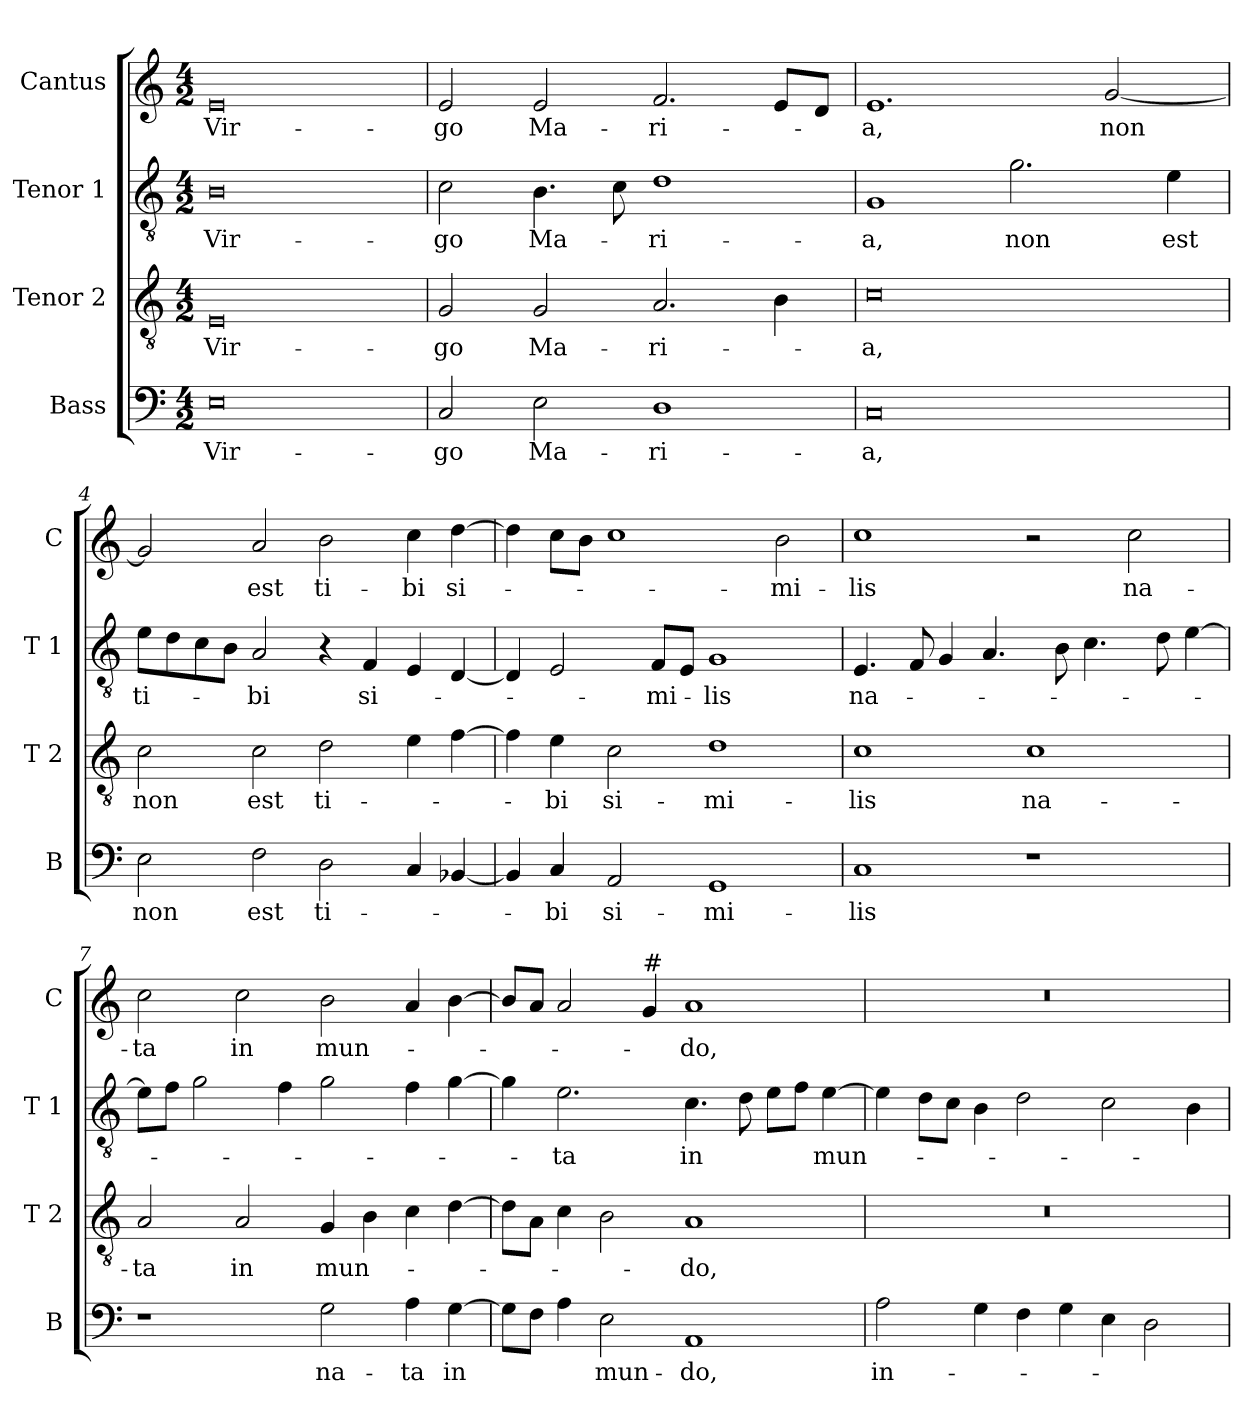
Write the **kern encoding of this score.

**kern	**text	**kern	**text	**kern	**text	**kern	**text
*part4	*part4	*part3	*part3	*part2	*part2	*part1	*part1
*staff4	*staff4	*staff3	*staff3	*staff2	*staff2	*staff1	*staff1
*I"Bass	*	*I"Tenor 2	*	*I"Tenor 1	*	*I"Cantus	*
*I'B	*	*I'T 2	*	*I'T 1	*	*I'C	*
*clefF4	*	*clefGv2	*	*clefGv2	*	*clefG2	*
*k[]	*	*k[]	*	*k[]	*	*k[]	*
*C:	*	*C:	*	*C:	*	*C:	*
*M4/2	*	*M4/2	*	*M4/2	*	*M4/2	*
=1	=1	=1	=1	=1	=1	=1	=1
!	!LO:LY:b	!	!LO:LY:b	!	!LO:LY:b	!	!LO:LY:b
0E	Vir-	0E	Vir-	0B	Vir-	0e	Vir-
=2	=2	=2	=2	=2	=2	=2	=2
!	!LO:LY:b	!	!LO:LY:b	!	!LO:LY:b	!	!LO:LY:b
2C/	-go	2G/	-go	2c\	-go	2e/	-go
!	!LO:LY:b	!	!LO:LY:b	!	!LO:LY:b	!	!LO:LY:b
2E\	Ma-	2G/	Ma-	4.B\	Ma-	2e/	Ma-
.	.	.	.	8c\	.	.	.
!	!LO:LY:b	!	!LO:LY:b	!	!LO:LY:b	!	!LO:LY:b
1D	-ri-	2.A/	-ri-	1d	-ri-	2.f/	-ri-
.	.	4B\	.	.	.	8e/L	.
.	.	.	.	.	.	8d/J	.
=3	=3	=3	=3	=3	=3	=3	=3
!	!LO:LY:b	!	!LO:LY:b	!	!LO:LY:b	!	!LO:LY:b
0C	-a,	0c	-a,	1G	-a,	1.e	-a,
!	!	!	!	!	!LO:LY:b	!	!
.	.	.	.	2.g\	non	.	.
!	!	!	!	!	!	!	!LO:LY:b
.	.	.	.	.	.	[2g/	non
!	!	!	!	!	!LO:LY:b	!	!
.	.	.	.	4e\	est	.	.
=4	=4	=4	=4	=4	=4	=4	=4
!	!LO:LY:b	!	!LO:LY:b	!	!LO:LY:b	!	!
2E\	non	2c\	non	8e\L	ti-	2g/]	.
.	.	.	.	8d\	.	.	.
.	.	.	.	8c\	.	.	.
.	.	.	.	8B\J	.	.	.
!	!LO:LY:b	!	!LO:LY:b	!	!LO:LY:b	!	!LO:LY:b
2F\	est	2c\	est	2A/	-bi	2a/	est
!	!LO:LY:b	!	!LO:LY:b	!	!	!	!LO:LY:b
2D\	ti-	2d\	ti-	4r	.	2b\	ti-
!	!	!	!	!	!LO:LY:b	!	!
.	.	.	.	4F/	si-	.	.
!	!	!	!	!	!	!	!LO:LY:b
4C/	.	4e\	.	4E/	.	4cc\	-bi
!	!	!	!	!	!	!	!LO:LY:b
[4BB-X/	.	[4f\	.	[4D/	.	[4dd\	si-
!!LO:LB:g=z
=5	=5	=5	=5	=5	=5	=5	=5
4BB-/]	.	4f\]	.	4D/]	.	4dd\]	.
!	!LO:LY:b	!	!LO:LY:b	!	!	!	!
4C/	-bi	4e\	-bi	2E/	.	8cc\L	.
.	.	.	.	.	.	8b\J	.
!	!LO:LY:b	!	!LO:LY:b	!	!	!	!
2AA/	si-	2c\	si-	.	.	1cc	.
!	!	!	!	!	!LO:LY:b	!	!
.	.	.	.	8F/L	-mi-	.	.
.	.	.	.	8E/J	.	.	.
!	!LO:LY:b	!	!LO:LY:b	!	!LO:LY:b	!	!
1GG	-mi-	1d	-mi-	1G	-lis	.	.
!	!	!	!	!	!	!	!LO:LY:b
.	.	.	.	.	.	2b\	-mi-
=6	=6	=6	=6	=6	=6	=6	=6
!	!LO:LY:b	!	!LO:LY:b	!	!LO:LY:b	!	!LO:LY:b
1C	-lis	1c	-lis	4.E/	na-	1cc	-lis
.	.	.	.	8F/	.	.	.
.	.	.	.	4G/	.	.	.
.	.	.	.	4.A/	.	.	.
!	!	!	!LO:LY:b	!	!	!	!
1r	.	1c	na-	.	.	2r	.
.	.	.	.	8B\	.	.	.
.	.	.	.	4.c\	.	.	.
!	!	!	!	!	!	!	!LO:LY:b
.	.	.	.	.	.	2cc\	na-
.	.	.	.	8d\	.	.	.
.	.	.	.	[4e\	.	.	.
=7	=7	=7	=7	=7	=7	=7	=7
!	!	!	!LO:LY:b	!	!	!	!LO:LY:b
1r	.	2A/	-ta	8e\L]	.	2cc\	-ta
.	.	.	.	8f\J	.	.	.
.	.	.	.	2g\	.	.	.
!	!	!	!LO:LY:b	!	!	!	!LO:LY:b
.	.	2A/	in	.	.	2cc\	in
.	.	.	.	4f\	.	.	.
!	!LO:LY:b	!	!LO:LY:b	!	!	!	!LO:LY:b
2G\	na-	4G/	mun-	2g\	.	2b\	mun-
.	.	4B\	.	.	.	.	.
!	!LO:LY:b	!	!	!	!	!	!
4A\	-ta	4c\	.	4f\	.	4a/	.
!	!LO:LY:b	!	!	!	!	!	!
[4G\	in	[4d\	.	[4g\	.	[4b\	.
=8	=8	=8	=8	=8	=8	=8	=8
8G\L]	.	8d\L]	.	4g\]	.	8b/L]	.
8F\J	.	8A\J	.	.	.	8a/J	.
!	!	!	!	!	!LO:LY:b	!	!
4A\	.	4c\	.	2.e\	-ta	2a/	.
!	!LO:LY:b	!	!	!	!	!	!
2E\	mun-	2B\	.	.	.	.	.
!	!	!	!	!	!	!LO:TX:a:t=#	!
.	.	.	.	.	.	4g/	.
!	!LO:LY:b	!	!LO:LY:b	!	!LO:LY:b	!	!LO:LY:b
1AA	-do,	1A	-do,	4.c\	in	1a	-do,
.	.	.	.	8d\	.	.	.
.	.	.	.	8e\L	.	.	.
.	.	.	.	8f\J	.	.	.
!	!	!	!	!	!LO:LY:b	!	!
.	.	.	.	[4e\	mun-	.	.
!!LO:LB:g=z
=9	=9	=9	=9	=9	=9	=9	=9
!	!LO:LY:b	!	!	!	!	!	!
2A\	in-	0r	.	4e\]	.	0r	.
.	.	.	.	8d\L	.	.	.
.	.	.	.	8c\J	.	.	.
4G\	.	.	.	4B\	.	.	.
4F\	.	.	.	2d\	.	.	.
4G\	.	.	.	.	.	.	.
4E\	.	.	.	2c\	.	.	.
2D\	.	.	.	.	.	.	.
.	.	.	.	4B\	.	.	.
=	=	=	=	=	=	=	=
*-	*-	*-	*-	*-	*-	*-	*-
